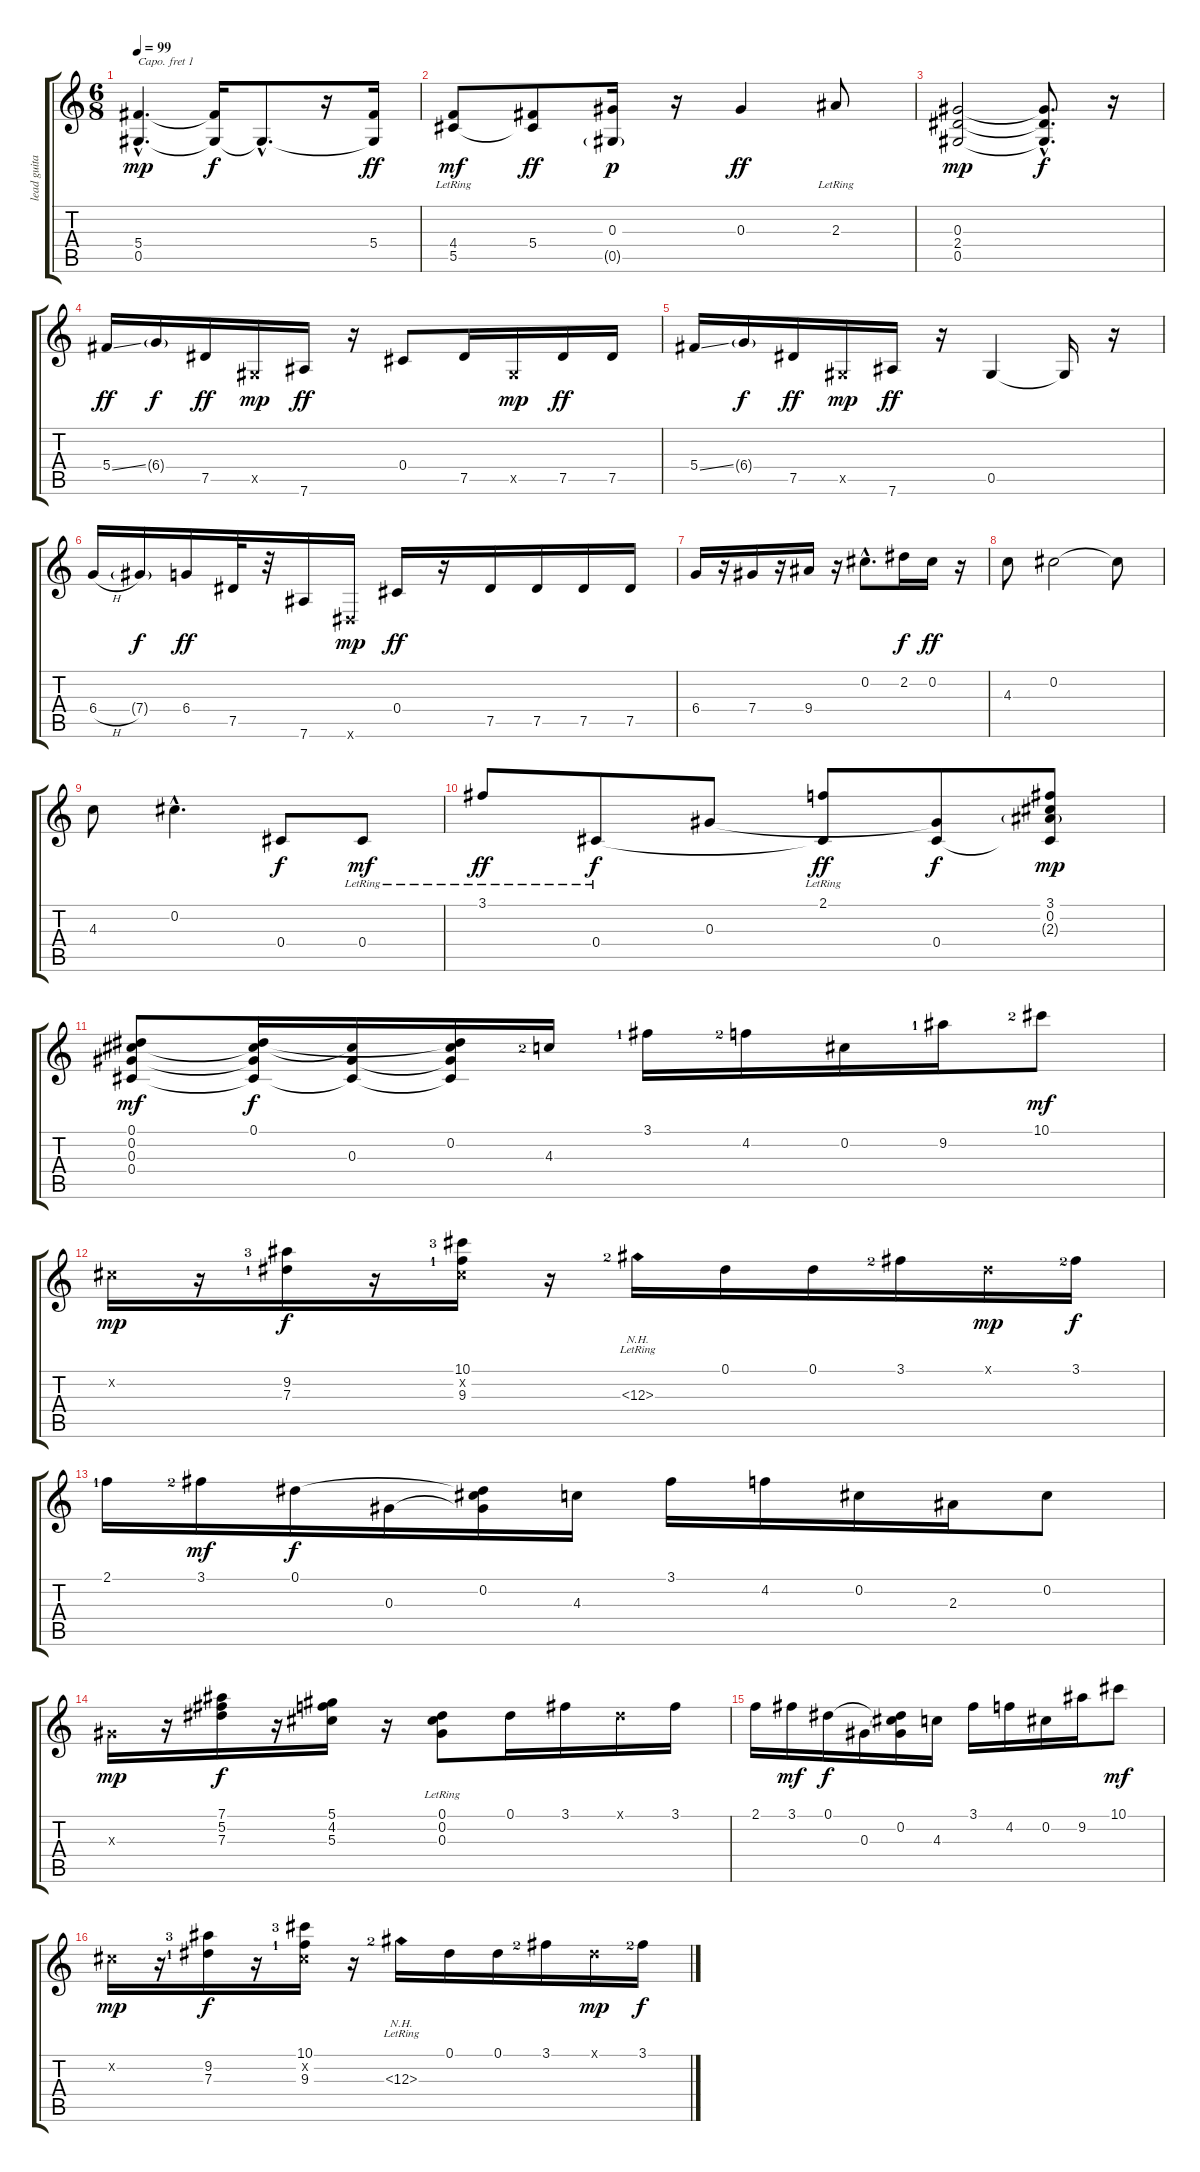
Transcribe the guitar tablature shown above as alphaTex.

\track ("lead guitar" "lead guita") {instrument electricguitarclean}
\staff {score tabs}
\capo 1
\tuning (D4 C4 G3 C3 G2 D2) {hide}
\ts (6 8)
\tempo 99
\clef g2
\ks c
(5.4{hac} 0.5{hac}).4{d dy mp} (5.4{t} 0.5{t}).16{dy f} 0.5{hac t}.8{d} r.16 (5.4 0.5{t}).16{dy ff} |
(4.4 5.5{lr}).8{dy mf} (5.4 5.5{t}).8{dy ff} (0.3 0.5{g}).16{dy p} r.16 0.3.4{dy ff} 2.3{lr}.8 |
(0.3 2.4 0.5).2{dy mp} (0.3{hac t} 2.4{hac t} 0.5{hac t}).8{d dy f} r.16 |
5.4{ss}.16{dy ff} 6.4{g}.16{dy f} 7.5.16{dy ff} 0.5{x}.16{dy mp} 7.6.16{dy ff} r.16 0.4.8 7.5.16 0.5{x}.16{dy mp} 7.5.16{dy ff} 7.5.16 |
5.4{ss}.16 6.4{g}.16{dy f} 7.5.16{dy ff} 0.5{x}.16{dy mp} 7.6.16{dy ff} r.16 0.5.4 0.5{t}.16 r.16 |
6.4{h}.16 7.4{g}.16{dy f} 6.4.16{dy ff} 7.5.32 r.32 7.6.16 0.6{x}.16{dy mp} 0.4.16{dy ff} r.16 7.5.16 7.5.16 7.5.16 7.5.16 |
6.4.16 r.16 7.4.16 r.16 9.4.16 r.16 0.2{hac}.8{d} 2.2.16{dy f} 0.2.16{dy ff} r.16 |
4.3.8 0.2.2 0.2{t}.8 |
4.3.8 0.2{hac}.4{d} 0.4.8{dy f} 0.4{lr}.8{dy mf} |
3.1{lr}.8{dy ff} 0.4{lr}.8{dy f} 0.3.8 (2.1{lr} 0.4{t}).8{dy ff} (0.3{t} 0.4).8{dy f} (3.1 0.2 2.3{g} 0.4{t}).8{dy mp} |
(0.1 0.2 0.3 0.4).8{dy mf} (0.1 0.2{t} 0.3{t} 0.4{t}).16{dy f} (0.2{t} 0.3 0.4{t}).16 (0.1{t} 0.2 0.3{t} 0.4{t}).16 4.3{lf 3}.16 3.1{lf 2}.16 4.2{lf 3}.16 0.2.16 9.2{lf 2}.16 10.1{lf 3}.8{dy mf} |
0.2{x}.16{dy mp} r.16 (9.2{lf 4} 7.3{lf 2}).16{dy f} r.16 (10.1{lf 4} 0.2{x} 9.3{lf 2}).16 r.16 12.3{nh lr lf 3}.16 0.1.16 0.1.16 3.1{lf 3}.16 0.1{x}.16{dy mp} 3.1{lf 3}.16{dy f} |
2.1{lf 2}.16 3.1{lf 3}.16{dy mf} 0.1.16{dy f} 0.3.16 (0.1{t} 0.2 0.3{t}).16 4.3.16 3.1.16 4.2.16 0.2.16 2.3.16 0.2.8 |
0.3{x}.16{dy mp} r.16 (7.1 5.2 7.3).16{dy f} r.16 (5.1 4.2 5.3).16 r.16 (0.1 0.2{lr} 0.3{lr}).8 0.1.16 3.1.16 0.1{x}.16 3.1.16 |
2.1.16 3.1.16{dy mf} 0.1.16{dy f} 0.3.16 (0.1{t} 0.2 0.3{t}).16 4.3.16 3.1.16 4.2.16 0.2.16 9.2.16 10.1.8{dy mf} |
0.2{x}.16{dy mp} r.16 (9.2{lf 4} 7.3{lf 2}).16{dy f} r.16 (10.1{lf 4} 0.2{x} 9.3{lf 2}).16 r.16 12.3{nh lr lf 3}.16 0.1.16 0.1.16 3.1{lf 3}.16 0.1{x}.16{dy mp} 3.1{lf 3}.16{dy f}
